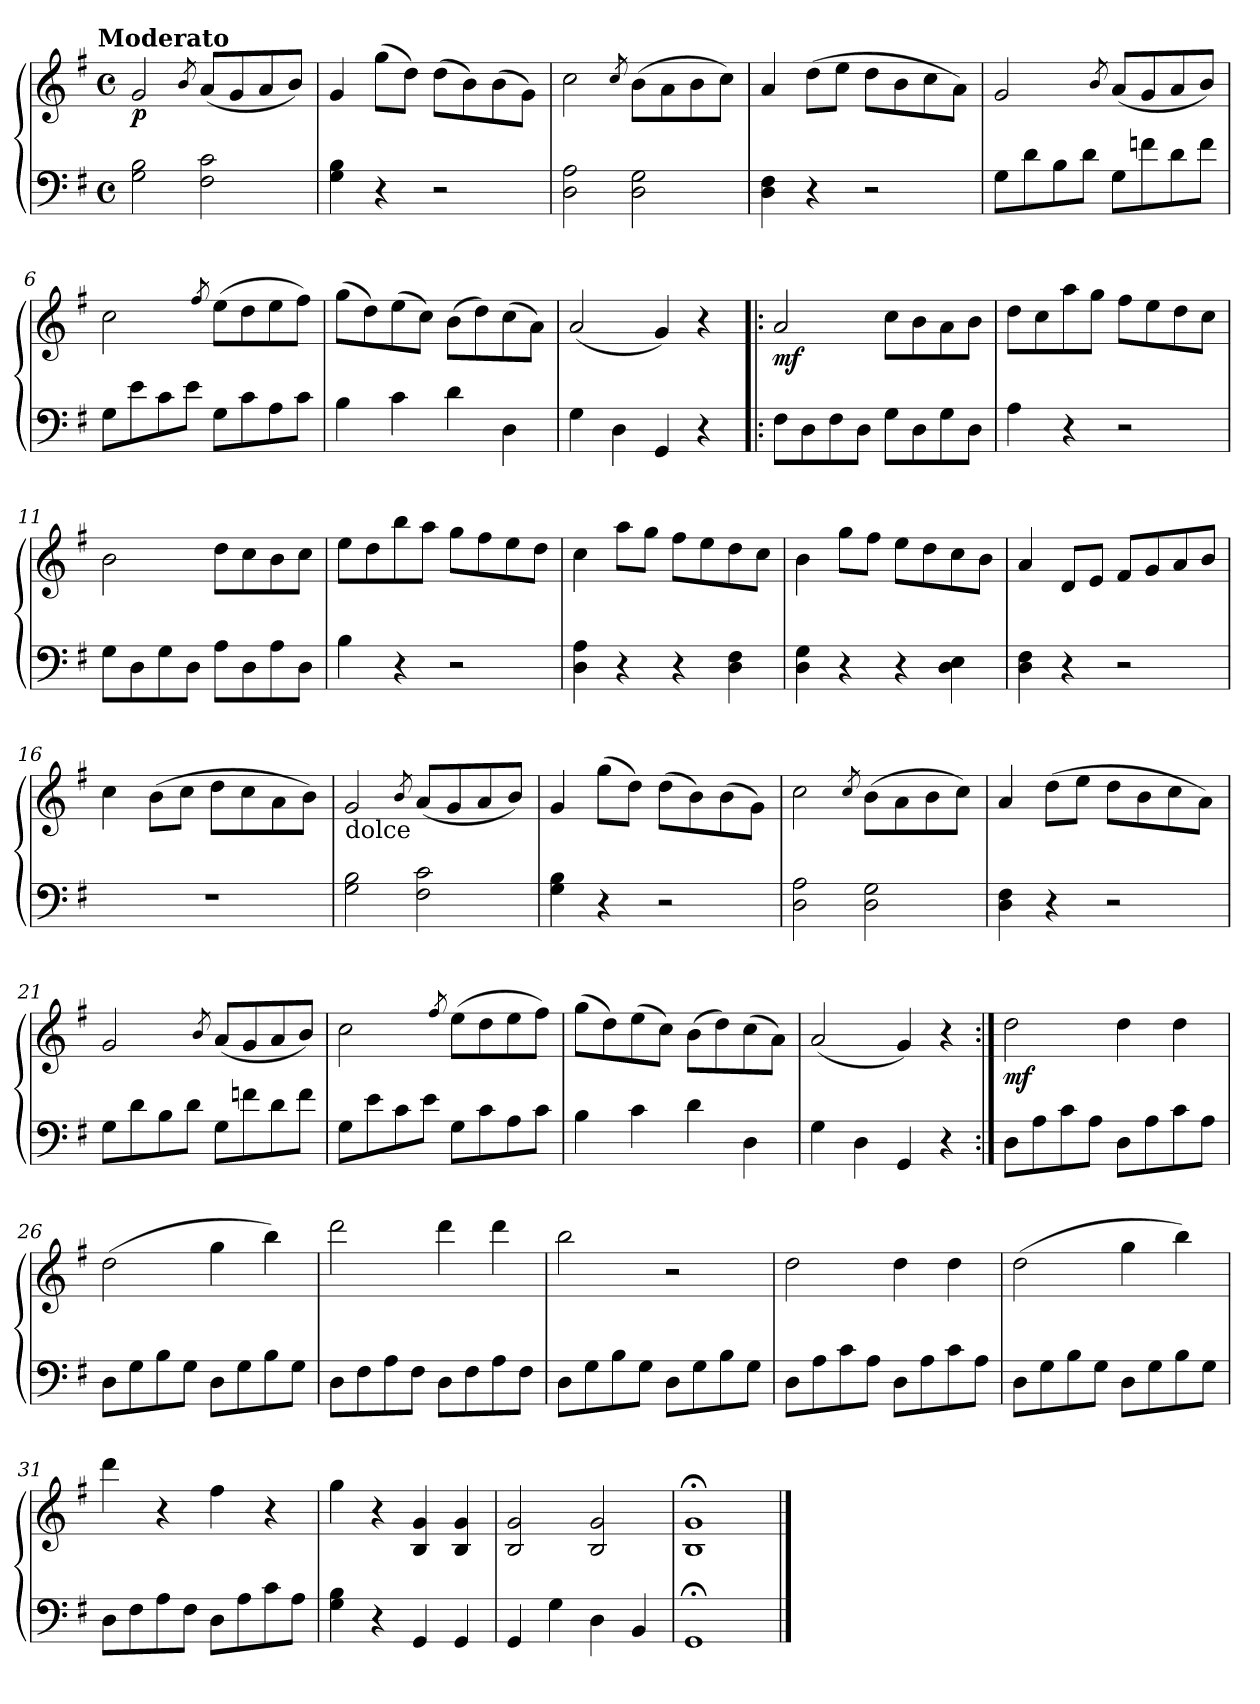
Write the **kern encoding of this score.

**kern	**kern	**dynam
*part1	*part1	*part1
*staff2	*staff1	*staff1/2
*clefF4	*clefG2	*
*k[f#]	*k[f#]	*
*G:	*G:	*
!!LO:TX:omd:t=Moderato
*M4/4	*M4/4	*
*met(c)	*met(c)	*
*MM120	*MM120	*
=1	=1	=1
!	!	!LO:DY:b
2G\ 2B\	2g/	p
.	8qb/	.
2F#\ 2c\	(<8a/L	.
.	8g/	.
.	8a/	.
.	8b/J)	.
=2	=2	=2
4G\ 4B\	4g/	.
4r	(>8gg\L	.
.	8dd\J)	.
2r	(>8dd\L	.
.	8b\)	.
.	(>8b\	.
.	8g\J)	.
=3	=3	=3
2D\ 2A\	2cc\	.
.	8qcc/	.
2D\ 2G\	(>8b\L	.
.	8a\	.
.	8b\	.
.	8cc\J)	.
=4	=4	=4
4D\ 4F#\	4a/	.
4r	(>8dd\L	.
.	8ee\J	.
2r	8dd\L	.
.	8b\	.
.	8cc\	.
.	8a\J)	.
=5	=5	=5
8G\L	2g/	.
8d\	.	.
8B\	.	.
8d\J	.	.
.	8qb/	.
8G\L	(<8a/L	.
8fn\	8g/	.
8d\	8a/	.
8f\J	8b/J)	.
!!LO:LB:g=z
=6	=6	=6
8G\L	2cc\	.
8e\	.	.
8c\	.	.
8e\J	.	.
.	8qff#/	.
8G\L	(>8ee\L	.
8c\	8dd\	.
8A\	8ee\	.
8c\J	8ff#\J)	.
=7	=7	=7
4B\	(>8gg\L	.
.	8dd\)	.
4c\	(>8ee\	.
.	8cc\J)	.
4d\	(>8b\L	.
.	8dd\)	.
4D\	(>8cc\	.
.	8a\J)	.
=8	=8	=8
4G\	(<2a/	.
4D\	.	.
4GG/	4g/)	.
4r	4r	.
=9!|:	=9!|:	=9!|:
!	!	!LO:DY:b
8F#\L	2a/	mf
8D\	.	.
8F#\	.	.
8D\J	.	.
8G\L	8cc\L	.
8D\	8b\	.
8G\	8a\	.
8D\J	8b\J	.
=10	=10	=10
4A\	8dd\L	.
.	8cc\	.
4r	8aa\	.
.	8gg\J	.
2r	8ff#\L	.
.	8ee\	.
.	8dd\	.
.	8cc\J	.
=11	=11	=11
8G\L	2b\	.
8D\	.	.
8G\	.	.
8D\J	.	.
8A\L	8dd\L	.
8D\	8cc\	.
8A\	8b\	.
8D\J	8cc\J	.
=12	=12	=12
4B\	8ee\L	.
.	8dd\	.
4r	8bb\	.
.	8aa\J	.
2r	8gg\L	.
.	8ff#\	.
.	8ee\	.
.	8dd\J	.
!!LO:LB:g=z
=13	=13	=13
4D\ 4A\	4cc\	.
4r	8aa\L	.
.	8gg\J	.
4r	8ff#\L	.
.	8ee\	.
4D\ 4F#\	8dd\	.
.	8cc\J	.
=14	=14	=14
4D\ 4G\	4b\	.
4r	8gg\L	.
.	8ff#\J	.
4r	8ee\L	.
.	8dd\	.
4D\ 4E\	8cc\	.
.	8b\J	.
=15	=15	=15
4D\ 4F#\	4a/	.
4r	8d/L	.
.	8e/J	.
2r	8f#/L	.
.	8g/	.
.	8a/	.
.	8b/J	.
=16	=16	=16
1r	4cc\	.
.	(>8b\L	.
.	8cc\J	.
.	8dd\L	.
.	8cc\	.
.	8a\	.
.	8b\J)	.
=17	=17	=17
!	!LO:TX:b:t=dolce	!
2G\ 2B\	2g/	.
.	8qb/	.
2F#\ 2c\	(<8a/L	.
.	8g/	.
.	8a/	.
.	8b/J)	.
=18	=18	=18
4G\ 4B\	4g/	.
4r	(>8gg\L	.
.	8dd\J)	.
2r	(>8dd\L	.
.	8b\)	.
.	(>8b\	.
.	8g\J)	.
=19	=19	=19
2D\ 2A\	2cc\	.
.	8qcc/	.
2D\ 2G\	(>8b\L	.
.	8a\	.
.	8b\	.
.	8cc\J)	.
!!LO:LB:g=z
=20	=20	=20
4D\ 4F#\	4a/	.
4r	(>8dd\L	.
.	8ee\J	.
2r	8dd\L	.
.	8b\	.
.	8cc\	.
.	8a\J)	.
=21	=21	=21
8G\L	2g/	.
8d\	.	.
8B\	.	.
8d\J	.	.
.	8qb/	.
8G\L	(<8a/L	.
8fn\	8g/	.
8d\	8a/	.
8f\J	8b/J)	.
=22	=22	=22
8G\L	2cc\	.
8e\	.	.
8c\	.	.
8e\J	.	.
.	8qff#/	.
8G\L	(>8ee\L	.
8c\	8dd\	.
8A\	8ee\	.
8c\J	8ff#\J)	.
=23	=23	=23
4B\	(>8gg\L	.
.	8dd\)	.
4c\	(>8ee\	.
.	8cc\J)	.
4d\	(>8b\L	.
.	8dd\)	.
4D\	(>8cc\	.
.	8a\J)	.
=24	=24	=24
4G\	(<2a/	.
4D\	.	.
4GG/	4g/)	.
4r	4r	.
=25:|!	=25:|!	=25:|!
!	!	!LO:DY:b
8D\L	2dd\	mf
8A\	.	.
8c\	.	.
8A\J	.	.
8D\L	4dd\	.
8A\	.	.
8c\	4dd\	.
8A\J	.	.
=26	=26	=26
8D\L	(>2dd\	.
8G\	.	.
8B\	.	.
8G\J	.	.
8D\L	4gg\	.
8G\	.	.
8B\	4bb\)	.
8G\J	.	.
!!LO:LB:g=z
=27	=27	=27
8D\L	2ddd\	.
8F#\	.	.
8A\	.	.
8F#\J	.	.
8D\L	4ddd\	.
8F#\	.	.
8A\	4ddd\	.
8F#\J	.	.
=28	=28	=28
8D\L	2bb\	.
8G\	.	.
8B\	.	.
8G\J	.	.
8D\L	2r	.
8G\	.	.
8B\	.	.
8G\J	.	.
=29	=29	=29
8D\L	2dd\	.
8A\	.	.
8c\	.	.
8A\J	.	.
8D\L	4dd\	.
8A\	.	.
8c\	4dd\	.
8A\J	.	.
=30	=30	=30
8D\L	(>2dd\	.
8G\	.	.
8B\	.	.
8G\J	.	.
8D\L	4gg\	.
8G\	.	.
8B\	4bb\)	.
8G\J	.	.
=31	=31	=31
8D\L	4ddd\	.
8F#\	.	.
8A\	4r	.
8F#\J	.	.
8D\L	4ff#\	.
8A\	.	.
8c\	4r	.
8A\J	.	.
=32	=32	=32
4G\ 4B\	4gg\	.
4r	4r	.
4GG/	4B/ 4g/	.
4GG/	4B/ 4g/	.
=33	=33	=33
4GG/	2B/ 2g/	.
4G\	.	.
4D\	2B/ 2g/	.
4BB/	.	.
=34	=34	=34
1GG;<	1B;< 1g;<	.
==	==	==
*-	*-	*-
